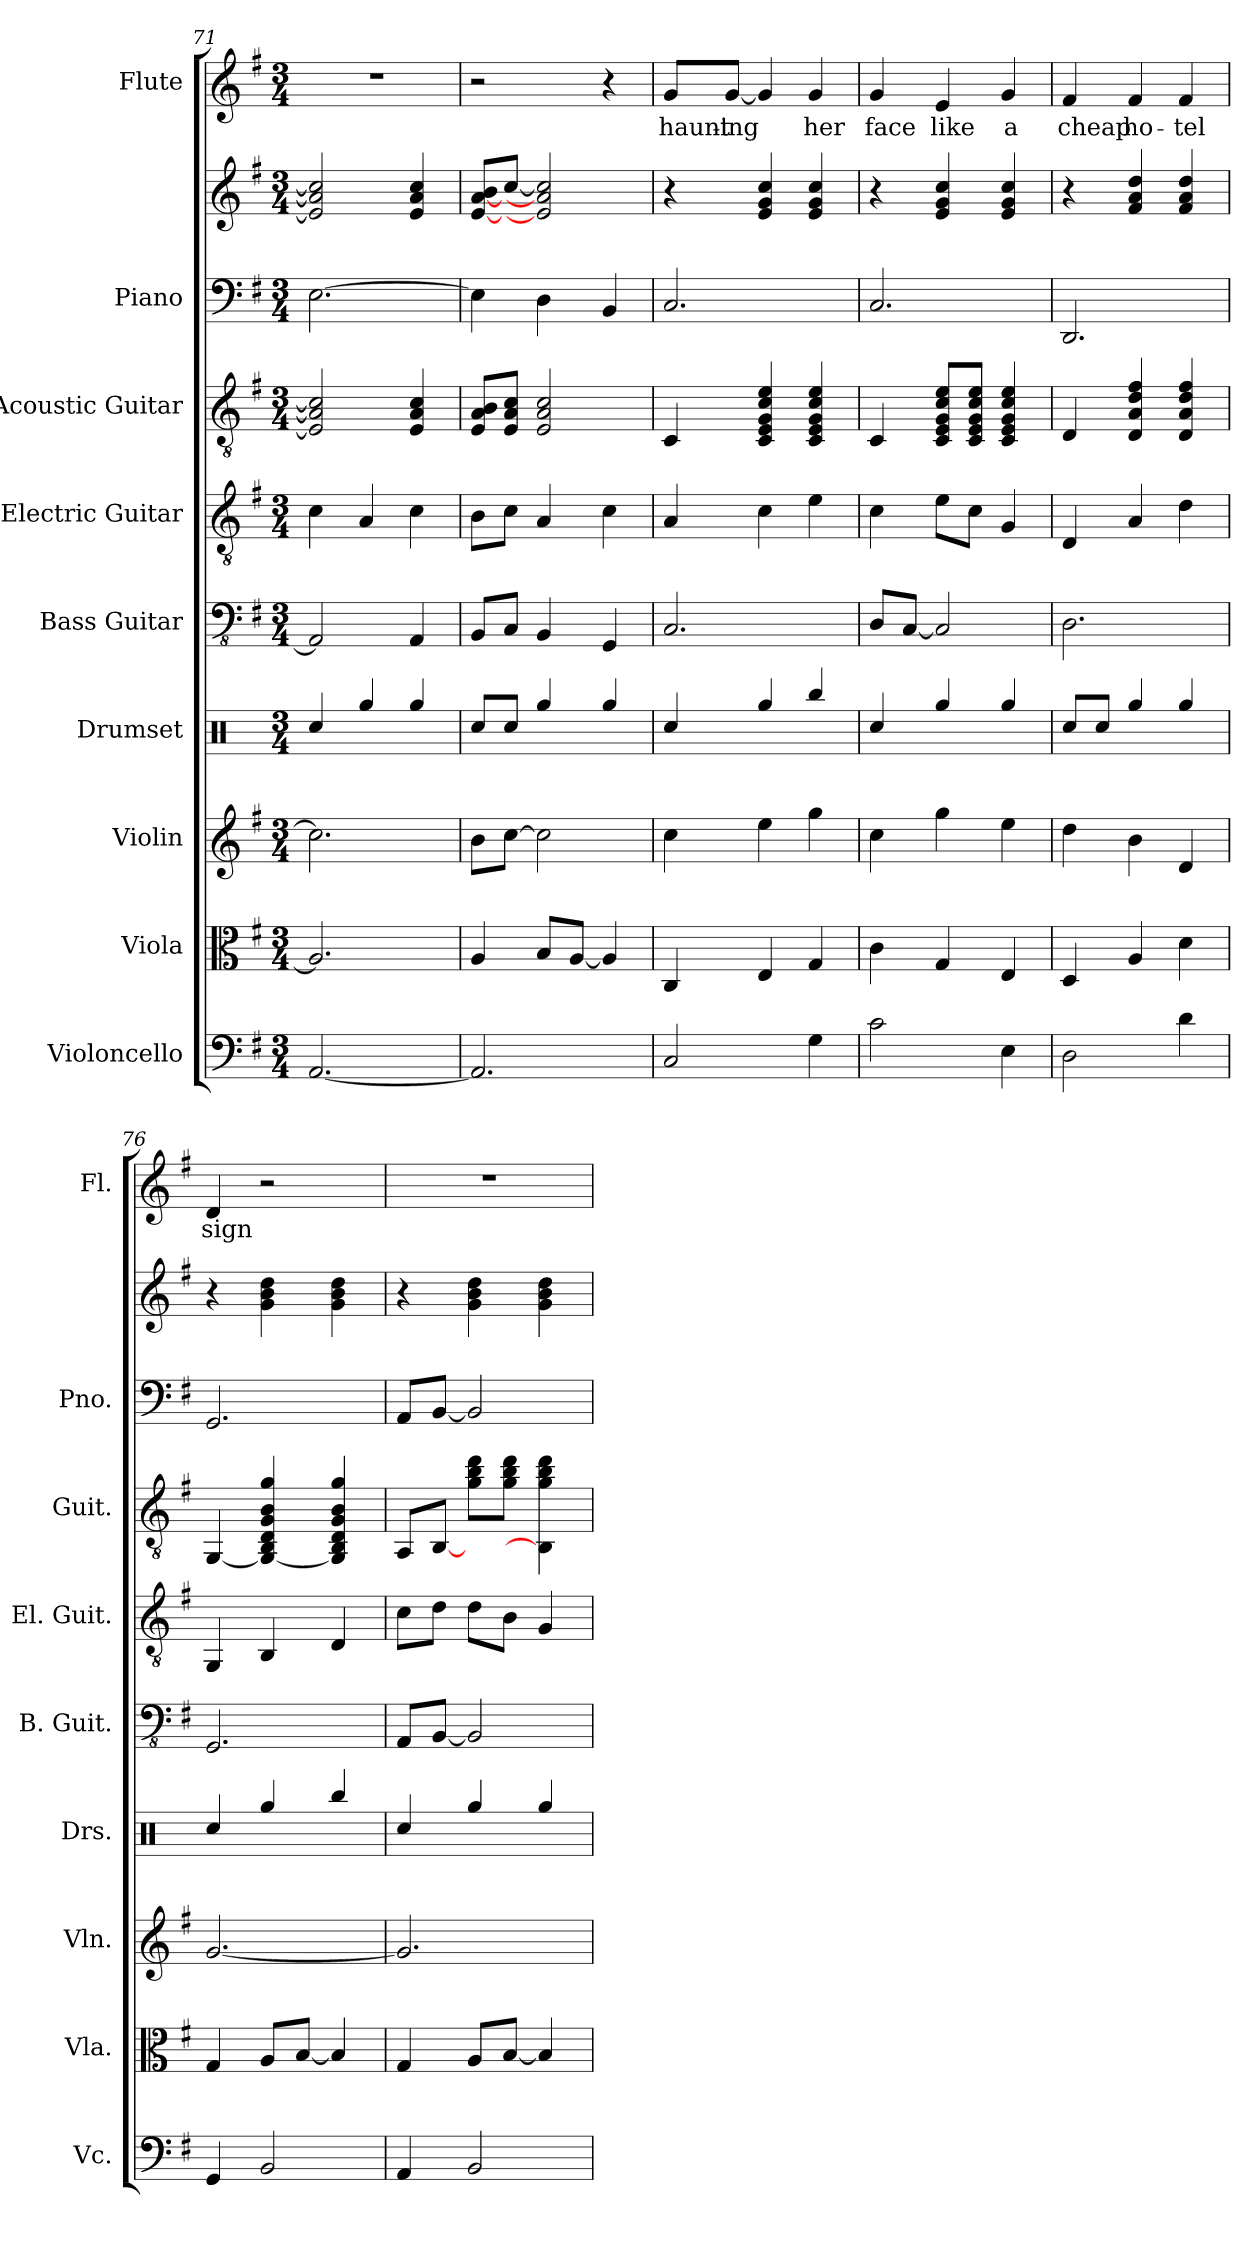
**kern	**kern	**kern	**kern	**kern	**kern	**kern	**kern	**kern	**kern	**text
*part9	*part8	*part7	*part6	*part5	*part4	*part3	*part2	*part2	*part1	*part1
*staff10	*staff9	*staff8	*staff7	*staff6	*staff5	*staff4	*staff3	*staff2	*staff1	*staff1
*I"Violoncello	*I"Viola	*I"Violin	*I"Drumset	*I"Bass Guitar	*I"Electric Guitar	*I"Acoustic Guitar	*I"Piano	*	*I"Flute	*
*I'Vc.	*I'Vla.	*I'Vln.	*I'Drs.	*I'B. Guit.	*I'El. Guit.	*I'Guit.	*I'Pno.	*	*I'Fl.	*
*clefF4	*clefC3	*clefG2	*clefX	*clefFv4	*clefGv2	*clefGv2	*clefF4	*clefG2	*clefG2	*
*k[f#]	*k[f#]	*k[f#]	*k[]	*k[f#]	*k[f#]	*k[f#]	*k[f#]	*k[f#]	*k[f#]	*
*M3/4	*M3/4	*M3/4	*M3/4	*M3/4	*M3/4	*M3/4	*M3/4	*M3/4	*M3/4	*
=71	=71	=71	=71	=71	=71	=71	=71	=71	=71	=71
[2.AA/	2.A/]	2.cc\]	4Rcc/	2AAA/]	4c\	2E/] 2A/] 2c/]	[2.E\	2e/] 2a/] 2cc/]	2.r	.
.	.	.	4Rgg/	.	4A/	.	.	.	.	.
.	.	.	4Rgg/	4AAA/	4c\	4E/ 4A/ 4c/	.	4e/ 4a/ 4cc/	.	.
=72	=72	=72	=72	=72	=72	=72	=72	=72	=72	=72
2.AA/]	4A/	8b\L	8Rcc/L	8BBB/L	8B\L	8E/ 8A/ 8B/L	4E\]	[8e/ [8a/ 8b/L	2r	.
.	.	[8cc\J	8Rcc/J	8CC/J	8c\J	8E/ 8A/ 8c/J	.	[8cc/J	.	.
.	8B/L	2cc\]	4Rgg/	4BBB/	4A/	2E/ 2A/ 2c/	4D\	2e/] 2a/] 2cc/]	.	.
.	[8A/J	.	.	.	.	.	.	.	.	.
.	4A/]	.	4Rgg/	4GGG/	4c\	.	4BB/	.	4r	.
=73	=73	=73	=73	=73	=73	=73	=73	=73	=73	=73
2C/	4C/	4cc\	4Rcc/	2.CC/	4A/	4C/	2.C/	4r	8g/L	haunt-
.	.	.	.	.	.	.	.	.	[8g/J	-ing
.	4E/	4ee\	4Rgg/	.	4c\	4C/ 4E/ 4G/ 4c/ 4e/	.	4e/ 4g/ 4cc/	4g/]	.
4G\	4G/	4gg\	4Rbb/	.	4e\	4C/ 4E/ 4G/ 4c/ 4e/	.	4e/ 4g/ 4cc/	4g/	her
=74	=74	=74	=74	=74	=74	=74	=74	=74	=74	=74
2c\	4c\	4cc\	4Rcc/	8DD/L	4c\	4C/	2.C/	4r	4g/	face
.	.	.	.	[8CC/J	.	.	.	.	.	.
.	4G/	4gg\	4Rgg/	2CC/]	8e\L	8C/ 8E/ 8G/ 8c/ 8e/L	.	4e/ 4g/ 4cc/	4e/	like
.	.	.	.	.	8c\J	8C/ 8E/ 8G/ 8c/ 8e/J	.	.	.	.
4E\	4E/	4ee\	4Rgg/	.	4G/	4C/ 4E/ 4G/ 4c/ 4e/	.	4e/ 4g/ 4cc/	4g/	a
=75	=75	=75	=75	=75	=75	=75	=75	=75	=75	=75
2D\	4D/	4dd\	8Rcc/L	2.DD\	4D/	4D/	2.DD/	4r	4f#/	cheap
.	.	.	8Rcc/J	.	.	.	.	.	.	.
.	4A/	4b\	4Rgg/	.	4A/	4D/ 4A/ 4d/ 4f#/	.	4f#/ 4a/ 4dd/	4f#/	ho-
4d\	4d\	4d/	4Rgg/	.	4d\	4D/ 4A/ 4d/ 4f#/	.	4f#/ 4a/ 4dd/	4f#/	-tel
=76	=76	=76	=76	=76	=76	=76	=76	=76	=76	=76
4GG/	4G/	[2.g/	4Rcc/	2.GGG/	4GG/	[4GG/	2.GG/	4r	4d/	sign
2BB/	8A/L	.	4Rgg/	.	4BB/	4GG/_ 4BB/ 4D/ 4G/ 4B/ 4g/	.	4g\ 4b\ 4dd\	2r	.
.	[8B/J	.	.	.	.	.	.	.	.	.
.	4B/]	.	4Rbb/	.	4D/	4GG/] 4BB/ 4D/ 4G/ 4B/ 4g/	.	4g\ 4b\ 4dd\	.	.
=77	=77	=77	=77	=77	=77	=77	=77	=77	=77	=77
4AA/	4G/	2.g/]	4Rcc/	8AAA/L	8c\L	8AA/L	8AA/L	4r	2.r	.
.	.	.	.	[8BBB/J	8d\J	[8BB/J	[8BB/J	.	.	.
2BB/	8A/L	.	4Rgg/	2BBB/]	8d\L	8g\ 8b\ 8dd\L	2BB/]	4g\ 4b\ 4dd\	.	.
.	[8B/J	.	.	.	8B\J	8g\ 8b\ 8dd\J	.	.	.	.
.	4B/]	.	4Rgg/	.	4G/	4BB\] 4g\ 4b\ 4dd\	.	4g\ 4b\ 4dd\	.	.
=	=	=	=	=	=	=	=	=	=	=
*-	*-	*-	*-	*-	*-	*-	*-	*-	*-	*-
